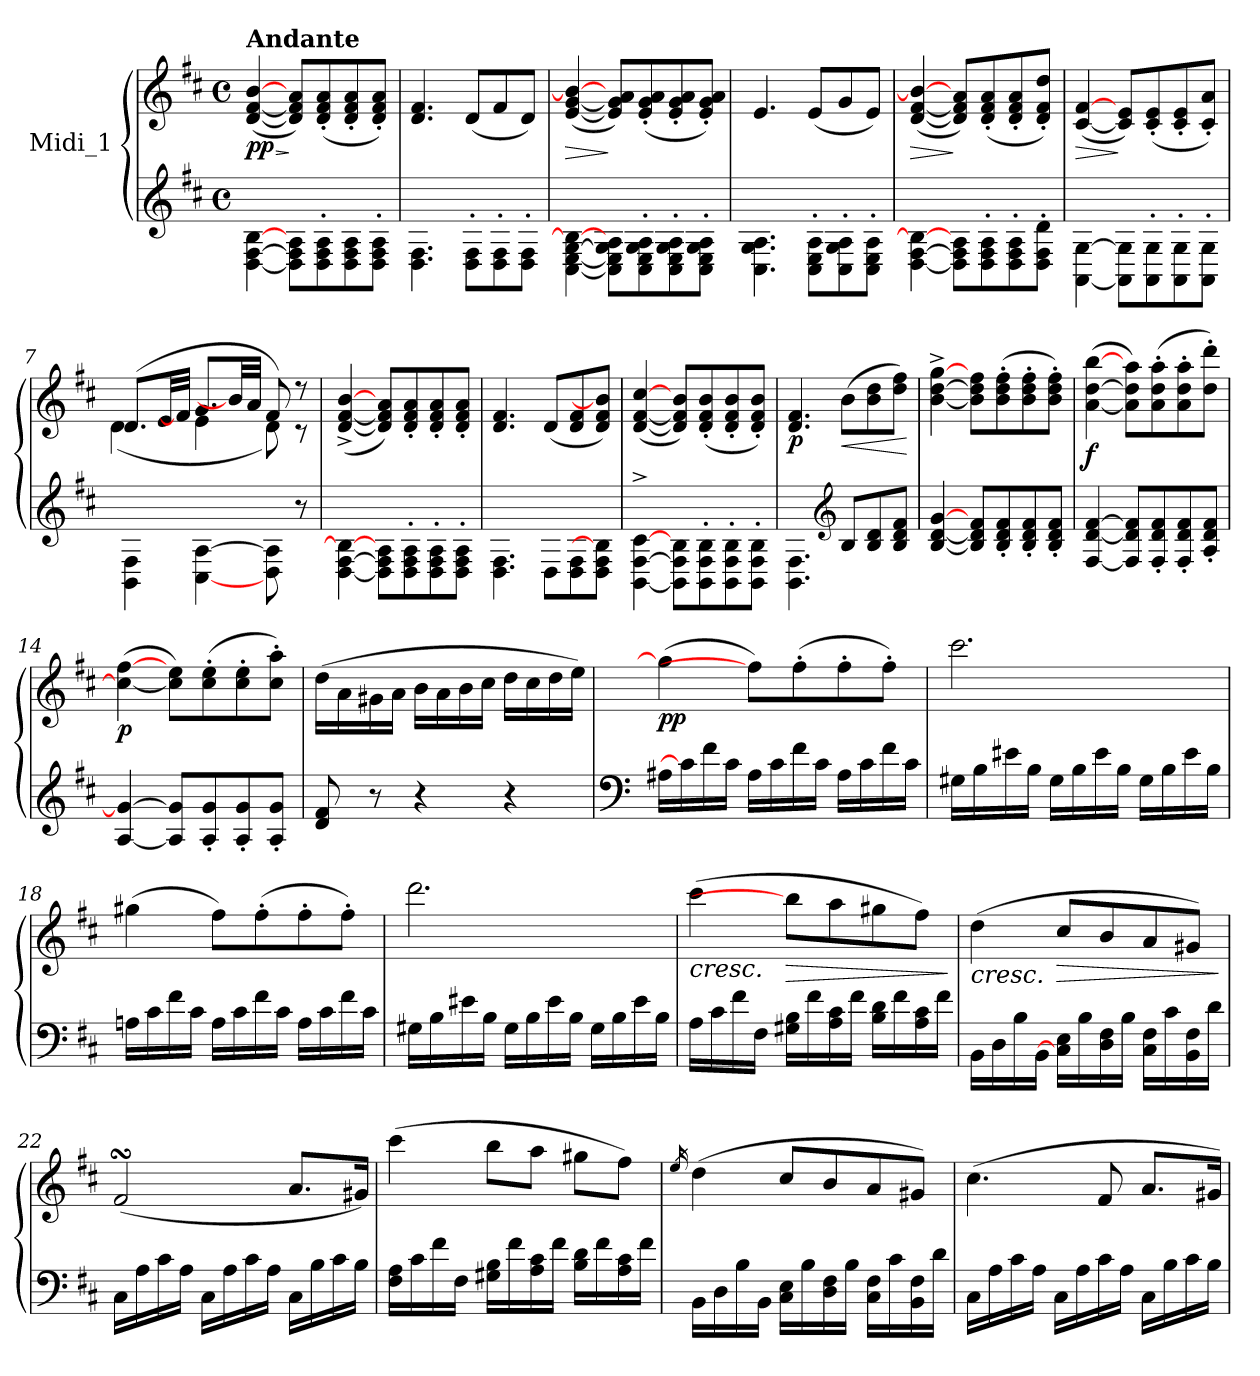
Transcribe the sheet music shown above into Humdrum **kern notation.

**kern	**kern	**dynam
*part1	*part1	*part1
*staff2	*staff1	*staff1/2
*I"Midi_1	*	*
*clefG2	*clefG2	*
*k[f#c#]	*k[f#c#]	*
*D:	*D:	*
*M4/4	*M4/4	*
*met(c)	*met(c)	*
*MM85	*MM85	*
=1	=1	=1
!	!LO:TX:a:B:t=Andante	!
!	!	!LO:HP:b
!	!	!LO:DY:n=1:b
[4D\ [4F#\ [4B\	(>[4d/ [4f#/ [4b/	> pp
8D\] 8F#\] 8A\L	8d/] 8f#/] 8a/L)	]
8D\' 8F#\' 8A\'	(8d/' 8f#/' 8a/'	.
8D\ 8F#\ 8A\	8d/' 8f#/' 8a/'	.
8D\' 8F#\' 8A\'J	8d/' 8f#/' 8a/'J)	.
=2	=2	=2
4.D\ 4.F#\	4.d/ 4.f#/	.
8D\' 8F#\'L	(8d/L	.
8D\' 8F#\'	8f#/	.
8D\' 8F#\'J	8d/J)	.
=3	=3	=3
!	!	!LO:HP:b
[4C#\ [4E\ [4G\ 4B\_	(>[4e/ [4g/ 4b/_	>
8C#\] 8E\] 8G\] 8A\L	8e/] 8g/] 8a/L)	]
8C#\' 8E\' 8G\' 8A\'	(8e/' 8g/' 8a/'	.
8C#\' 8E\' 8G\' 8A\'	8e/' 8g/' 8a/'	.
8C#\' 8E\' 8G\' 8A\'J	8e/' 8g/' 8a/'J)	.
=4	=4	=4
4.C#\ 4.G\ 4.A\	4.e/	.
8C#\' 8E\' 8A\'L	(8e/L	.
8C#\' 8G\' 8A\'	8g/	.
8C#\' 8E\' 8A\'J	8e/J)	.
=5	=5	=5
!	!	!LO:HP:b
[4D\ [4F#\ 4B\_	(>[4d/ [4f#/ 4b/_	>
8D\] 8F#\] 8A\L	8d/] 8f#/] 8a/L)	]
8D\' 8F#\' 8A\'	(8d/' 8f#/' 8a/'	.
8D\' 8F#\' 8A\'	8d/' 8f#/' 8a/'	.
8D\' 8F#\' 8d\'J	8d/' 8f#/' 8dd/'J)	.
!!LO:LB:g=z
=6	=6	=6
!	!	!LO:HP:b
[4AA\ [4G\	([4c#/ [4f#/	>
8AA\] 8G\]L	8c#/] 8e/L)	]
8AA\' 8G\'	(8c#/' 8e/'	.
8AA\' 8G\'	8c#/' 8e/'	.
8AA\' 8G\'J	8c#/' 8a/'J)	.
!!LO:LB:g=z
=7	=7	=7
*	*MM85	*
*	*^	*
4BB\ 4F#\	(>8.d/L	(4d\	.
.	32e/LL	.	.
.	32f#/JJJ]	.	.
[4C#\ [4A\	8.g/L	4e\	.
.	32b/LL]	.	.
.	32a/JJJ	.	.
8D\ 8A\]	8f#/)	8d\)	.
8r	8r	8r	.
=8	=8	=8	=8
[4D\ [4F#\ 4B\_	(>[4d/^ [4f#/^ [4b/^	2ryy	.
8D\] 8F#\] 8A\L	8d/] 8f#/] 8a/L)	.	.
8D\' 8F#\' 8A\'	8d/' 8f#/' 8a/'	.	.
8D\' 8F#\' 8A\'	8d/' 8f#/' 8a/'	4ryy	.
8D\' 8F#\' 8A\'J	8d/' 8f#/' 8a/'J	.	.
=9	=9	=9	=9
4.D\ 4.F#\	4.d/ 4.f#/	2ryy	.
8D\L	(8d/L	.	.
8D\ 8F#\	8d/ 8f#/	4ryy	.
8D\ 8F#\ 8B\]J	8d/ 8f#/ 8b/]J)	.	.
=10	=10	=10	=10
[4BB\^ [4F#\^ [4c#\^	(>[4d/ [4f#/ [4cc#/	2ryy	.
8BB\] 8F#\] 8B\L	8d/] 8f#/] 8b/L)	.	.
8BB\' 8F#\' 8B\'	(>8d/' 8f#/' 8b/'	.	.
8BB\' 8F#\' 8B\'	8d/' 8f#/' 8b/'	4ryy	.
8BB\' 8F#\' 8B\'J	8d/' 8f#/' 8b/'J)	.	.
=11	=11	=11	=11
!	!	!	!LO:DY:b
4.BB\ 4.F#\	4.d/ 4.f#/	2ryy	p
*clefG2	*	*	*
!	!	!	!LO:HP:b
8B/L	(8b\L	.	<
8B/ 8d/	8b\ 8dd\	4ryy	.
8B/ 8d/ 8f#/J	8dd\ 8ff#\J)	.	.
*	*v	*v	*
.	.	[
=12	=12	=12
*	*^	*
[4B/ [4d/ [4g/	[4b\^ [4dd\^ [4gg\^	2ryy	.
8B/] 8d/] 8f#/L	8b\] 8dd\] 8ff#\L	.	.
8B/' 8d/' 8f#/'	(>8b\' 8dd\' 8ff#\'	.	.
8B/' 8d/' 8f#/'	8b\' 8dd\' 8ff#\'	4ryy	.
8B/' 8d/' 8f#/'J	8b\' 8dd\' 8ff#\'J)	.	.
!!LO:LB:g=z	!!
=13	=13	=13	=13
!	!	!	!LO:DY:b
[4F#/ [4d/ [4f#/	(>[4a\ [4dd\ [4bb\	2ryy	f
8F#/] 8d/] 8f#/]L	8a\] 8dd\] 8aa\L)	.	.
8F#/' 8d/' 8f#/'	(8a\' 8dd\' 8aa\'	.	.
8F#/' 8d/' 8f#/'	8a\' 8dd\' 8aa\'	4ryy	.
8A/' 8d/' 8f#/'J	8dd\' 8ddd\'J)	.	.
=14	=14	=14	=14
!	!	!	!LO:DY:b
[4A/ 4g/_	(>4cc#\_ [4ff#\	2ryy	p
8A/] 8g/]L	8cc#\] 8ee\L)	.	.
8A/' 8g/'	(>8cc#\' 8ee\'	.	.
8A/' 8g/'	8cc#\' 8ee\'	4ryy	.
8A/' 8g/'J	8cc#\' 8aa\'J)	.	.
*	*v	*v	*
!!LO:LB:g=z
=15	=15	=15
*	*MM85	*
8d/ 8f#/	(>16dd\LL	.
.	16a\	.
8r	16g#X\	.
.	16a\JJ	.
4r	16b\LL	.
.	16a\	.
.	16b\	.
.	16cc#\JJ	.
4r	16dd\LL	.
.	16cc#\	.
.	16dd\	.
.	16ee\JJ)	.
=16	=16	=16
*clefF4	*	*
!	!	!LO:DY:b
16A#X\LL	(>4gg\]	pp
16c#\]	.	.
16f#\	.	.
16c#\JJ	.	.
16A#\LL	8ff#\L])	.
16c#\	.	.
16f#\	(>8ff#'\	.
16c#\JJ	.	.
16A#\LL	8ff#'\	.
16c#\	.	.
16f#\	8ff#'\J)	.
16c#\JJ	.	.
=17	=17	=17
16G#X\LL	2.ccc#\	.
16B\	.	.
16e#X\	.	.
16B\JJ	.	.
16G#\LL	.	.
16B\	.	.
16e#\	.	.
16B\JJ	.	.
16G#\LL	.	.
16B\	.	.
16e#\	.	.
16B\JJ	.	.
!!LO:LB:g=z
=18	=18	=18
16Ani\LL	(>4gg#X\	.
16c#\	.	.
16f#\	.	.
16c#\JJ	.	.
16A\LL	8ff#\L)	.
16c#\	.	.
16f#\	(>8ff#'\	.
16c#\JJ	.	.
16A\LL	8ff#'\	.
16c#\	.	.
16f#\	8ff#'\J)	.
16c#\JJ	.	.
!!LO:PB:g=z
=19	=19	=19
*	*MM85	*
16G#X\LL	2.ddd\	.
16B\	.	.
16e#X\	.	.
16B\JJ	.	.
16G#\LL	.	.
16B\	.	.
16e#\	.	.
16B\JJ	.	.
16G#\LL	.	.
16B\	.	.
16e#\	.	.
16B\JJ	.	.
=20	=20	=20
!	!	!LO:HP:b
16A\LL	(>4ccc#\	<
16c#\	.	.
16f#\	.	.
16F#\JJ	.	.
!	!	!LO:HP:b
16G#X\ 16B\LL	8bb\L]	>
16f#\	.	.
16A\ 16c#\	8aa\	[
16f#\JJ	.	.
16B\ 16d\LL	8gg#X\	.
16f#\	.	.
16A\ 16c#\	8ff#\J)	.
16f#\JJ	.	.
.	.	]
=21	=21	=21
!	!	!LO:HP:b
16BB\LL	(>4dd\	<
16D\	.	.
16B\	.	.
16BB\JJ	.	.
!	!	!LO:HP:b
16C#\] 16E\LL	8cc#/L	>
16B\	.	.
16D\ 16F#\	8b/	[
16B\JJ	.	.
16C#\ 16F#\LL	8a/	.
16c#\	.	.
16BB\ 16F#\	8g#X/J)	.
16d\JJ	.	.
.	.	]
!!LO:LB:g=z
=22	=22	=22
16C#\LL	(2f#sSsS/	.
16A\	.	.
16c#\	.	.
16A\JJ	.	.
16C#\LL	.	.
16A\	.	.
16c#\	.	.
16A\JJ	.	.
16C#\LL	8.a/L	.
16B\	.	.
16c#\	.	.
16B\JJ	16g#X/Jk)	.
!!LO:PB:g=z
=23	=23	=23
*	*MM85	*
*^	*	*
16F#\ 16A\LL	2ryy	(>4ccc#\	.
16c#\	.	.	.
16f#\	.	.	.
16F#\JJ	.	.	.
16G#X\ 16B\LL	.	8bb\L	.
16f#\	.	.	.
16A\ 16c#\	.	8aa\J	.
16f#\JJ	.	.	.
16B\ 16d\LL	4ryy	8gg#X\L	.
16f#\	.	.	.
16A\ 16c#\	.	8ff#\J)	.
16f#\JJ	.	.	.
=24	=24	=24	=24
.	.	16qee/	.
16BB\LL	2ryy	(>4dd\	.
16D\	.	.	.
16B\	.	.	.
16BB\JJ	.	.	.
16C#\ 16E\LL	.	8cc#/L	.
16B\	.	.	.
16D\ 16F#\	.	8b/	.
16B\JJ	.	.	.
16C#\ 16F#\LL	4ryy	8a/	.
16c#\	.	.	.
16BB\ 16F#\	.	8g#X/J)	.
16d\JJ	.	.	.
=25	=25	=25	=25
16C#\LL	2ryy	(>4.cc#\	.
16A\	.	.	.
16c#\	.	.	.
16A\JJ	.	.	.
16C#\LL	.	.	.
16A\	.	.	.
16c#\	.	8f#/	.
16A\JJ	.	.	.
16C#\LL	4ryy	8.a/L	.
16B\	.	.	.
16c#\	.	.	.
16B\JJ	.	16g#X/Jk)	.
*v	*v	*	*
=	=	=
*-	*-	*-
